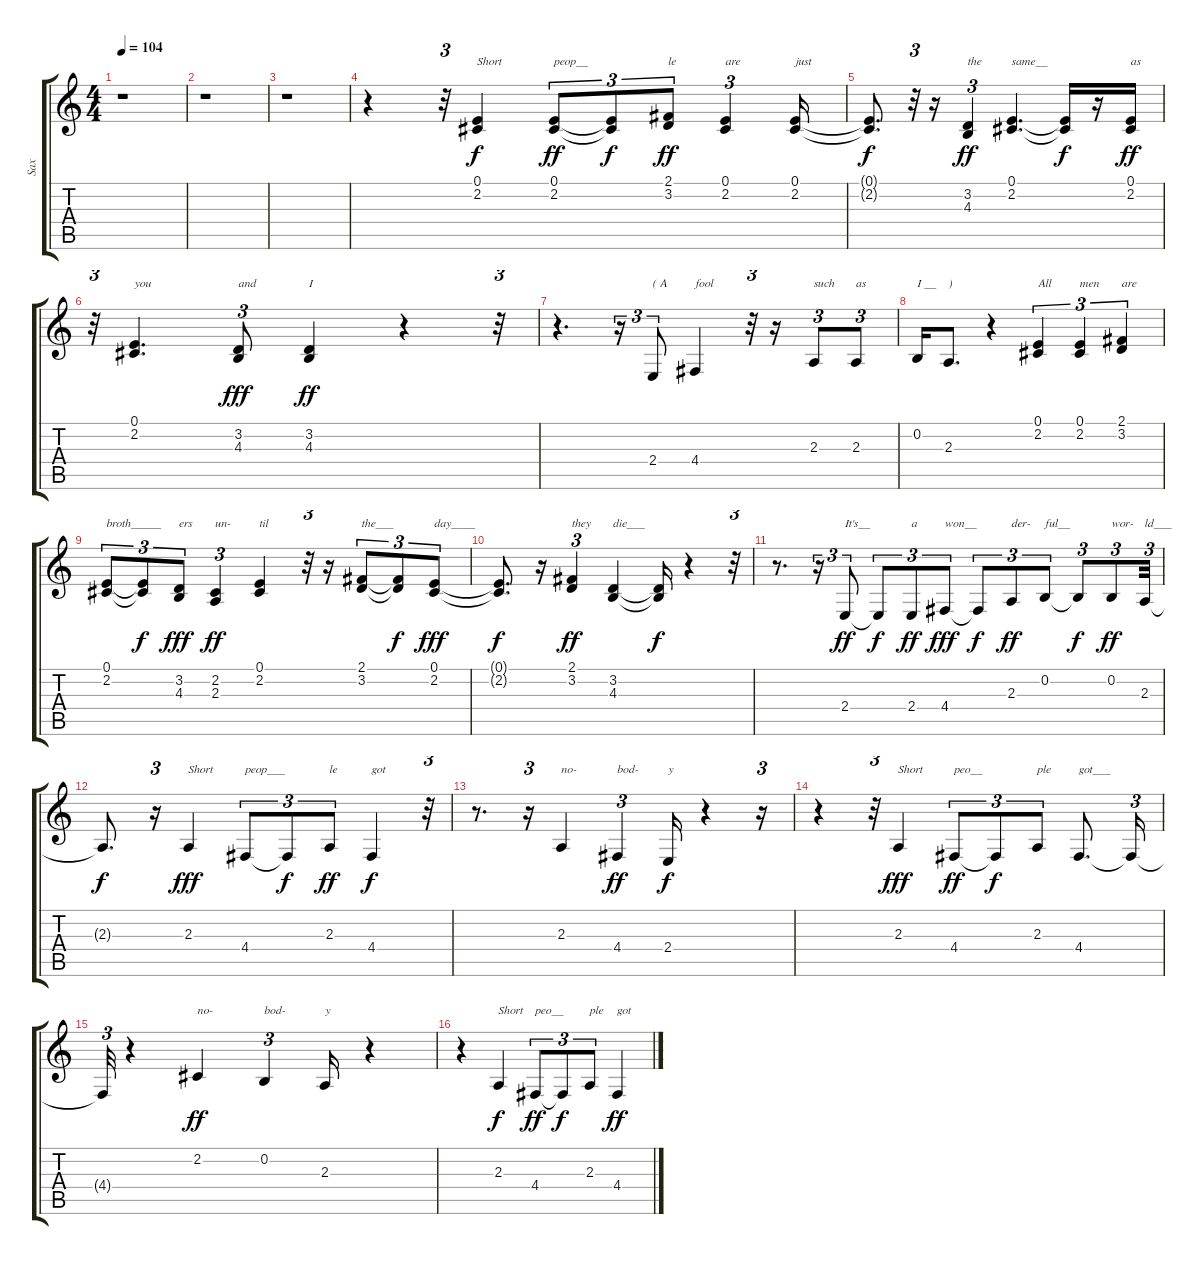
\track ("Sax" "Sax") {instrument tenorsax}
\staff {score tabs}
\tuning (E4 B3 G3 D3 A2 E2) {hide}
\ts (4 4)
\tempo 104
\clef g2
\ks c
r.1{dy ff} |
r.1 |
r.1 |
r.4 r.32{tu (3 2)} (0.1 2.2).4{txt "Short" dy f} (0.1 2.2).8{tu (3 2) txt "peop__" dy ff} (0.1{t} 2.2{t}).8{tu (3 2) dy f} (2.1 3.2).8{tu (3 2) txt "le" dy ff} (0.1 2.2).4{tu (3 2) txt "are"} (0.1 2.2).16{txt "just"} |
(0.1{t} 2.2{t}).8{d dy f} r.32{tu (3 2)} r.16 (3.2 4.3).4{tu (3 2) txt "the" dy ff} (0.1 2.2).4{d txt "same__"} (0.1{t} 2.2{t}).16{dy f} r.16 (0.1 2.2).16{txt "as" dy ff} |
r.32{tu (3 2)} (0.1 2.2).4{d txt "you"} (3.2 4.3).8{tu (3 2) txt "and" dy fff} (3.2 4.3).4{txt "I" dy ff} r.4 r.32{tu (3 2)} |
r.4{d} r.16{tu (3 2)} 2.4.8{tu (3 2) txt "( A"} 4.4.4{txt "fool"} r.32{tu (3 2)} r.16 2.3.8{tu (3 2) txt "such"} 2.3.8{tu (3 2) txt "as"} |
0.2.16{txt "I __"} 2.3.8{d txt ")"} r.4 (0.1 2.2).4{tu (3 2) txt "All"} (0.1 2.2).4{tu (3 2) txt "men"} (2.1 3.2).4{tu (3 2) txt "are"} |
(0.1 2.2).8{tu (3 2) txt "broth_____"} (0.1{t} 2.2{t}).8{tu (3 2) dy f} (3.2 4.3).8{tu (3 2) txt "ers" dy fff} (2.2 2.3).4{tu (3 2) txt "un-" dy ff} (0.1 2.2).4{txt "til"} r.32{tu (3 2)} r.16 (2.1 3.2).8{tu (3 2) txt "the___"} (2.1{t} 3.2{t}).8{tu (3 2) dy f} (0.1 2.2).8{tu (3 2) txt "day____" dy fff} |
(0.1{t} 2.2{t}).8{d dy f} r.16 (2.1 3.2).4{tu (3 2) txt "they" dy ff} (3.2 4.3).4{txt "die___"} (3.2{t} 4.3{t}).16{dy f} r.4 r.32{tu (3 2)} |
r.8{d} r.16{tu (3 2)} 2.4.8{tu (3 2) txt "It's__" dy ff} 2.4{t}.8{tu (3 2) dy f} 2.4.8{tu (3 2) txt "a" dy ff} 4.4.8{tu (3 2) txt "won__" dy fff} 4.4{t}.8{tu (3 2) dy f} 2.3.8{tu (3 2) txt "der-" dy ff} 0.2.8{tu (3 2) txt "ful__"} 0.2{t}.8{tu (3 2) dy f} 0.2.8{tu (3 2) txt "wor-" dy ff} 2.3.32{tu (3 2) txt "ld___"} |
2.3{t}.8{d dy f} r.16{tu (3 2)} 2.3.4{txt "Short" dy fff} 4.4.8{tu (3 2) txt "peop___"} 4.4{t}.8{tu (3 2) dy f} 2.3.8{tu (3 2) txt "le" dy ff} 4.4.4{txt "got" dy f} r.32{tu (3 2)} |
r.8{d} r.16{tu (3 2)} 2.3.4{txt "no-"} 4.4.4{tu (3 2) txt "bod-" dy ff} 2.4.16{txt "y" dy f} r.4 r.16{tu (3 2)} |
r.4 r.32{tu (3 2)} 2.3.4{txt "Short" dy fff} 4.4.8{tu (3 2) txt "peo__" dy ff} 4.4{t}.8{tu (3 2) dy f} 2.3.8{tu (3 2) txt "ple"} 4.4.8{d txt "got___"} 4.4{t}.16{tu (3 2)} |
4.4{t}.32{tu (3 2)} r.4 2.2.4{txt "no-" dy ff} 0.2.4{tu (3 2) txt "bod-"} 2.3.16{txt "y"} r.4 |
r.4 2.3.4{txt "Short" dy f} 4.4.8{tu (3 2) txt "peo__" dy ff} 4.4{t}.8{tu (3 2) dy f} 2.3.8{tu (3 2) txt "ple"} 4.4.4{txt "got" dy ff}
